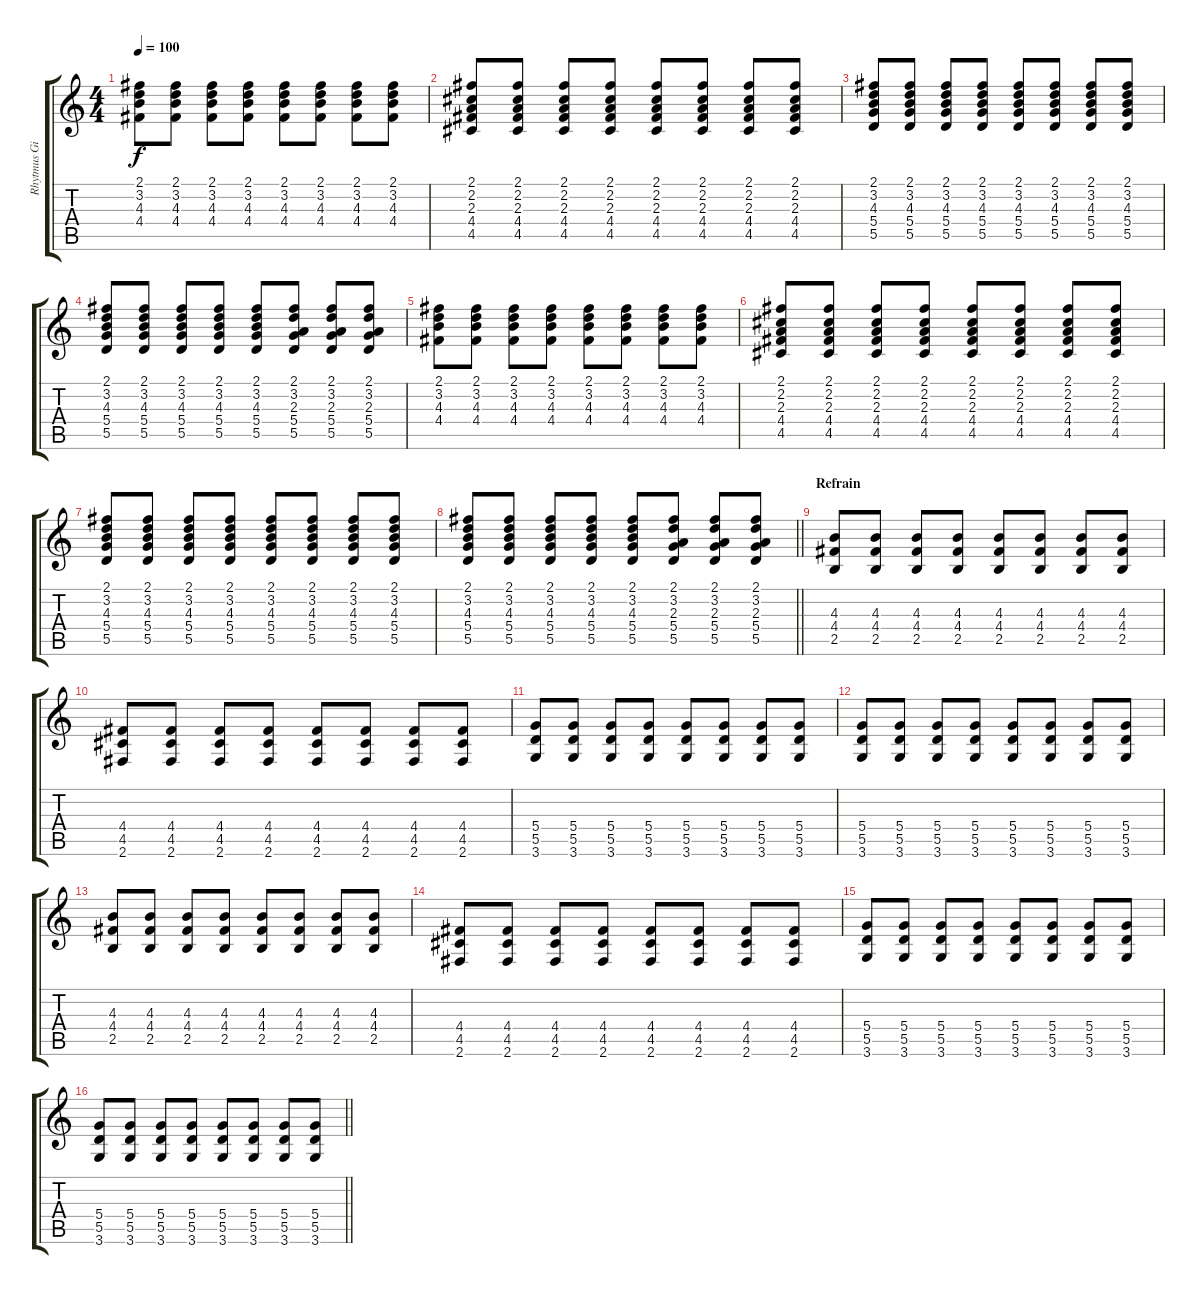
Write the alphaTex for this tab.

\track ("Rhytmus Gitarre" "Rhytmus Gi") {instrument overdrivenguitar}
\staff {score tabs}
\tuning (E4 B3 G3 D3 A2 E2) {hide}
\ts (4 4)
\tempo 100
\clef g2
\ks c
(2.1 3.2 4.3 4.4).8{dy f} (2.1 3.2 4.3 4.4).8 (2.1 3.2 4.3 4.4).8 (2.1 3.2 4.3 4.4).8 (2.1 3.2 4.3 4.4).8 (2.1 3.2 4.3 4.4).8 (2.1 3.2 4.3 4.4).8 (2.1 3.2 4.3 4.4).8 |
(2.1 2.2 2.3 4.4 4.5).8 (2.1 2.2 2.3 4.4 4.5).8 (2.1 2.2 2.3 4.4 4.5).8 (2.1 2.2 2.3 4.4 4.5).8 (2.1 2.2 2.3 4.4 4.5).8 (2.1 2.2 2.3 4.4 4.5).8 (2.1 2.2 2.3 4.4 4.5).8 (2.1 2.2 2.3 4.4 4.5).8 |
(2.1 3.2 4.3 5.4 5.5).8 (2.1 3.2 4.3 5.4 5.5).8 (2.1 3.2 4.3 5.4 5.5).8 (2.1 3.2 4.3 5.4 5.5).8 (2.1 3.2 4.3 5.4 5.5).8 (2.1 3.2 4.3 5.4 5.5).8 (2.1 3.2 4.3 5.4 5.5).8 (2.1 3.2 4.3 5.4 5.5).8 |
(2.1 3.2 4.3 5.4 5.5).8 (2.1 3.2 4.3 5.4 5.5).8 (2.1 3.2 4.3 5.4 5.5).8 (2.1 3.2 4.3 5.4 5.5).8 (2.1 3.2 4.3 5.4 5.5).8 (2.1 3.2 2.3 5.4 5.5).8 (2.1 3.2 2.3 5.4 5.5).8 (2.1 3.2 2.3 5.4 5.5).8 |
(2.1 3.2 4.3 4.4).8 (2.1 3.2 4.3 4.4).8 (2.1 3.2 4.3 4.4).8 (2.1 3.2 4.3 4.4).8 (2.1 3.2 4.3 4.4).8 (2.1 3.2 4.3 4.4).8 (2.1 3.2 4.3 4.4).8 (2.1 3.2 4.3 4.4).8 |
(2.1 2.2 2.3 4.4 4.5).8 (2.1 2.2 2.3 4.4 4.5).8 (2.1 2.2 2.3 4.4 4.5).8 (2.1 2.2 2.3 4.4 4.5).8 (2.1 2.2 2.3 4.4 4.5).8 (2.1 2.2 2.3 4.4 4.5).8 (2.1 2.2 2.3 4.4 4.5).8 (2.1 2.2 2.3 4.4 4.5).8 |
(2.1 3.2 4.3 5.4 5.5).8 (2.1 3.2 4.3 5.4 5.5).8 (2.1 3.2 4.3 5.4 5.5).8 (2.1 3.2 4.3 5.4 5.5).8 (2.1 3.2 4.3 5.4 5.5).8 (2.1 3.2 4.3 5.4 5.5).8 (2.1 3.2 4.3 5.4 5.5).8 (2.1 3.2 4.3 5.4 5.5).8 |
\barLineRight lightlight
(2.1 3.2 4.3 5.4 5.5).8 (2.1 3.2 4.3 5.4 5.5).8 (2.1 3.2 4.3 5.4 5.5).8 (2.1 3.2 4.3 5.4 5.5).8 (2.1 3.2 4.3 5.4 5.5).8 (2.1 3.2 2.3 5.4 5.5).8 (2.1 3.2 2.3 5.4 5.5).8 (2.1 3.2 2.3 5.4 5.5).8 |
\section ("" "Refrain")
(4.3 4.4 2.5).8{volume 13 instrument overdrivenguitar} (4.3 4.4 2.5).8 (4.3 4.4 2.5).8 (4.3 4.4 2.5).8 (4.3 4.4 2.5).8 (4.3 4.4 2.5).8 (4.3 4.4 2.5).8 (4.3 4.4 2.5).8 |
(4.4 4.5 2.6).8 (4.4 4.5 2.6).8 (4.4 4.5 2.6).8 (4.4 4.5 2.6).8 (4.4 4.5 2.6).8 (4.4 4.5 2.6).8 (4.4 4.5 2.6).8 (4.4 4.5 2.6).8 |
(5.4 5.5 3.6).8 (5.4 5.5 3.6).8 (5.4 5.5 3.6).8 (5.4 5.5 3.6).8 (5.4 5.5 3.6).8 (5.4 5.5 3.6).8 (5.4 5.5 3.6).8 (5.4 5.5 3.6).8 |
(5.4 5.5 3.6).8 (5.4 5.5 3.6).8 (5.4 5.5 3.6).8 (5.4 5.5 3.6).8 (5.4 5.5 3.6).8 (5.4 5.5 3.6).8 (5.4 5.5 3.6).8 (5.4 5.5 3.6).8 |
(4.3 4.4 2.5).8 (4.3 4.4 2.5).8 (4.3 4.4 2.5).8 (4.3 4.4 2.5).8 (4.3 4.4 2.5).8 (4.3 4.4 2.5).8 (4.3 4.4 2.5).8 (4.3 4.4 2.5).8 |
(4.4 4.5 2.6).8 (4.4 4.5 2.6).8 (4.4 4.5 2.6).8 (4.4 4.5 2.6).8 (4.4 4.5 2.6).8 (4.4 4.5 2.6).8 (4.4 4.5 2.6).8 (4.4 4.5 2.6).8 |
(5.4 5.5 3.6).8 (5.4 5.5 3.6).8 (5.4 5.5 3.6).8 (5.4 5.5 3.6).8 (5.4 5.5 3.6).8 (5.4 5.5 3.6).8 (5.4 5.5 3.6).8 (5.4 5.5 3.6).8 |
\barLineRight lightlight
(5.4 5.5 3.6).8 (5.4 5.5 3.6).8 (5.4 5.5 3.6).8 (5.4 5.5 3.6).8 (5.4 5.5 3.6).8 (5.4 5.5 3.6).8 (5.4 5.5 3.6).8 (5.4 5.5 3.6).8
